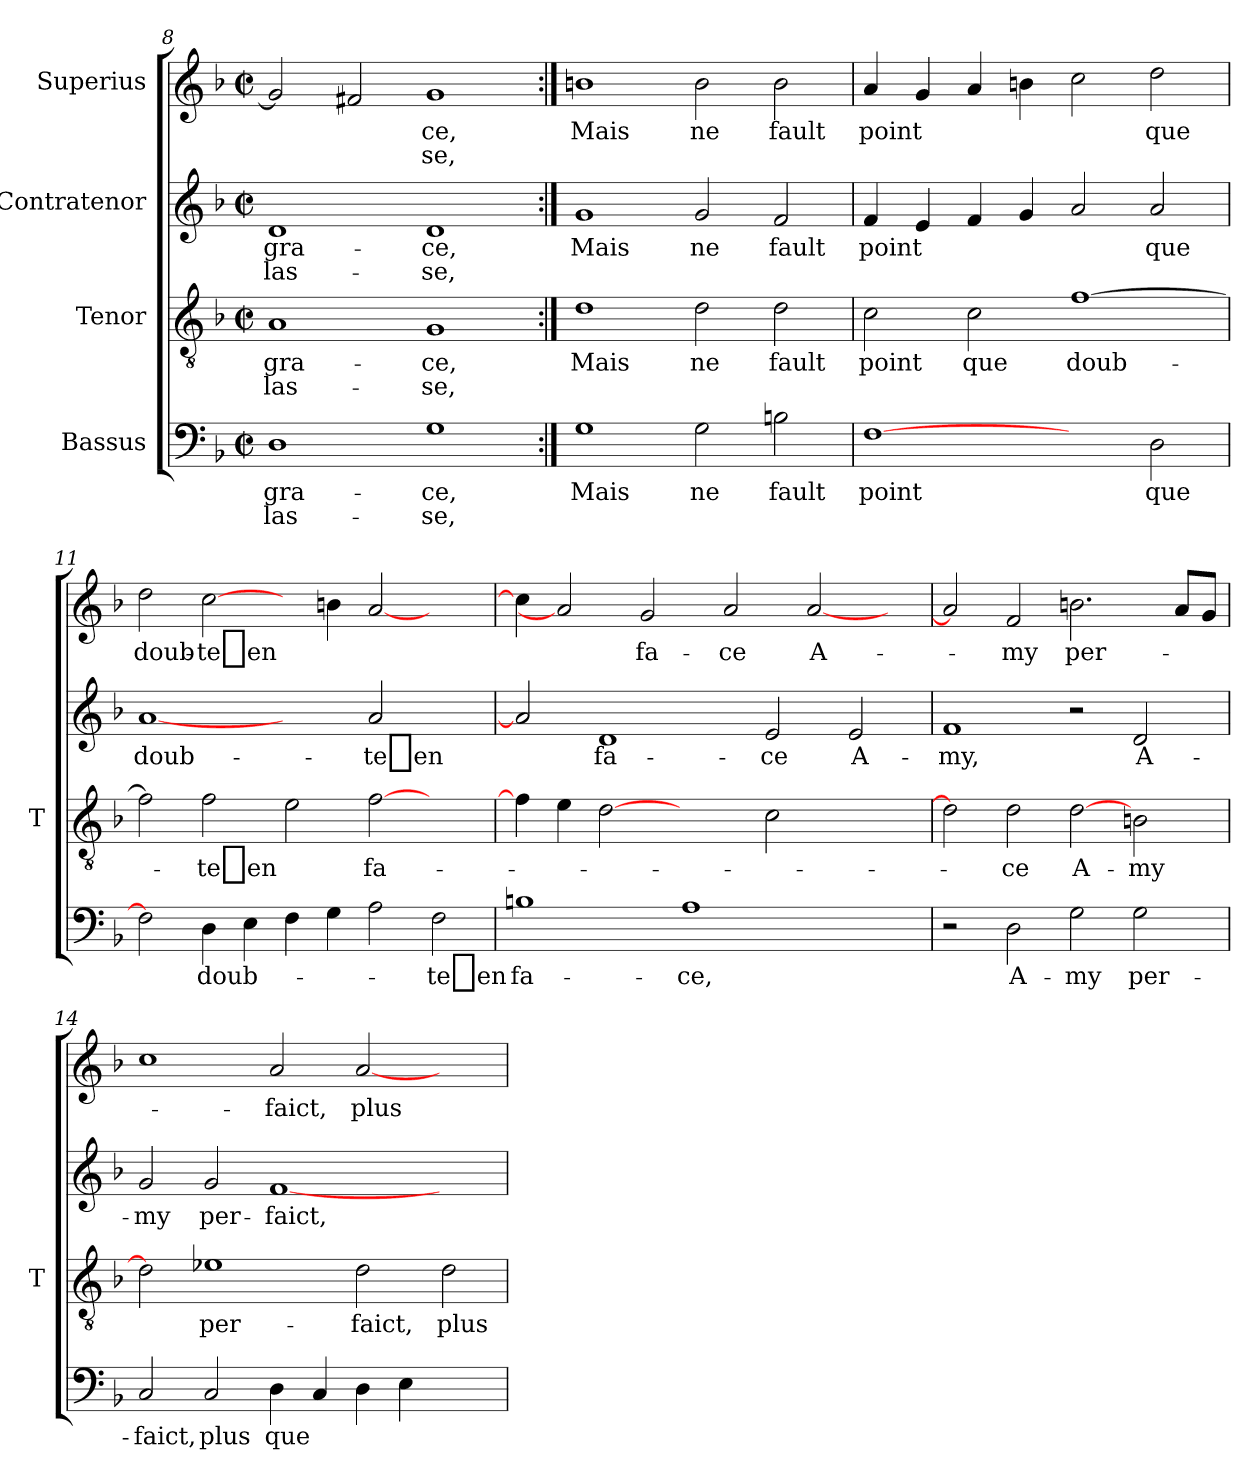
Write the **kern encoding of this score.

**kern	**text	**text	**kern	**text	**text	**kern	**text	**text	**kern	**text	**text
*part4	*part4	*part4	*part3	*part3	*part3	*part2	*part2	*part2	*part1	*part1	*part1
*staff4	*staff4	*staff4	*staff3	*staff3	*staff3	*staff2	*staff2	*staff2	*staff1	*staff1	*staff1
*I"Bassus	*	*	*I"Tenor	*	*	*I"Contratenor	*	*	*I"Superius	*	*
*	*	*	*I'T	*	*	*	*	*	*	*	*
*clefF4	*	*	*clefGv2	*	*	*clefG2	*	*	*clefG2	*	*
*k[b-]	*	*	*k[b-]	*	*	*k[b-]	*	*	*k[b-]	*	*
*F:	*	*	*F:	*	*	*F:	*	*	*F:	*	*
*M2/2	*	*	*M2/2	*	*	*M2/2	*	*	*M2/2	*	*
*met(c|)	*	*	*met(c|)	*	*	*met(c|)	*	*	*met(c|)	*	*
=8	=8	=8	=8	=8	=8	=8	=8	=8	=8	=8	=8
1D	gra-	las-	1A	gra-	las-	1d	gra-	las-	2g]	.	.
.	.	.	.	.	.	.	.	.	2f#X	.	.
1G	-ce,	-se,	1G	-ce,	-se,	1d	-ce,	-se,	1g	-ce,	-se,
=9:|!	=9:|!	=9:|!	=9:|!	=9:|!	=9:|!	=9:|!	=9:|!	=9:|!	=9:|!	=9:|!	=9:|!
1G	-Mais	.	1d	-Mais	.	1g	-Mais	.	1b	-Mais	.
2G	-ne	.	2d	-ne	.	2g	-ne	.	2b	-ne	.
2Bn	-fault	.	2d	-fault	.	2f	-fault	.	2b	-fault	.
=10	=10	=10	=10	=10	=10	=10	=10	=10	=10	=10	=10
[1F	-point	.	2c	-point	.	4f	-point	.	4a	-point	.
.	.	.	.	.	.	4e	.	.	4g	.	.
.	.	.	2c	-que	.	4f	.	.	4a	.	.
.	.	.	.	.	.	4g	.	.	4b	.	.
2ryy	.	.	[1f	doub-	.	2a	.	.	2cc	.	.
2D	-que	.	.	.	.	2a	-que	.	2dd	-que	.
=11	=11	=11	=11	=11	=11	=11	=11	=11	=11	=11	=11
2F]	.	.	2f]	.	.	[1a	doub-	.	2dd	doub-	.
4D	doub-	.	2f	-te_en	.	.	.	.	[2cc	-te_en	.
4E	.	.	.	.	.	.	.	.	.	.	.
4F	.	.	2e	.	.	2ryy	.	.	4ryy	.	.
4G	.	.	.	.	.	.	.	.	4b	.	.
2A	.	.	[2f	fa-	.	2a	-te_en	.	[2a	.	.
2F	-te_en	.	2ryy	.	.	2ryy	.	.	2ryy	.	.
=12	=12	=12	=12	=12	=12	=12	=12	=12	=12	=12	=12
1Bn	fa-	.	4f]	.	.	2a]	.	.	4cc]	.	.
.	.	.	4e	.	.	.	.	.	2a]	.	.
.	.	.	[2d	.	.	1d	fa-	.	.	.	.
.	.	.	.	.	.	.	.	.	2g	fa-	.
1A	-ce,	.	2ryy	.	.	.	.	.	.	.	.
.	.	.	.	.	.	.	.	.	2a	-ce	.
.	.	.	2c	.	.	2e	-ce	.	.	.	.
.	.	.	.	.	.	.	.	.	[2a	A-	.
2ryy	.	.	2ryy	.	.	2e	A-	.	.	.	.
.	.	.	.	.	.	.	.	.	4ryy	.	.
=13	=13	=13	=13	=13	=13	=13	=13	=13	=13	=13	=13
2r	.	.	2d]	.	.	1f	-my,	.	2a]	.	.
2D	A-	.	2d	-ce	.	.	.	.	2f	-my	.
2G	-my	.	[2d	A-	.	2r	.	.	2.b	per-	.
2G	per-	.	2B	-my	.	2d	A-	.	.	.	.
.	.	.	.	.	.	.	.	.	8aL	.	.
.	.	.	.	.	.	.	.	.	8gJ	.	.
=14	=14	=14	=14	=14	=14	=14	=14	=14	=14	=14	=14
2C	-faict,	.	2d]	.	.	2g	-my	.	1cc	.	.
2C	-plus	.	1e-X	per-	.	2g	per-	.	.	.	.
4D	-que	.	.	.	.	[1f	-faict,	.	2a	-faict,	.
4C	.	.	.	.	.	.	.	.	.	.	.
4D	.	.	2d	-faict,	.	.	.	.	[2a	-plus	.
4E	.	.	.	.	.	.	.	.	.	.	.
2ryy	.	.	2d	-plus	.	2ryy	.	.	2ryy	.	.
=	=	=	=	=	=	=	=	=	=	=	=
*-	*-	*-	*-	*-	*-	*-	*-	*-	*-	*-	*-
